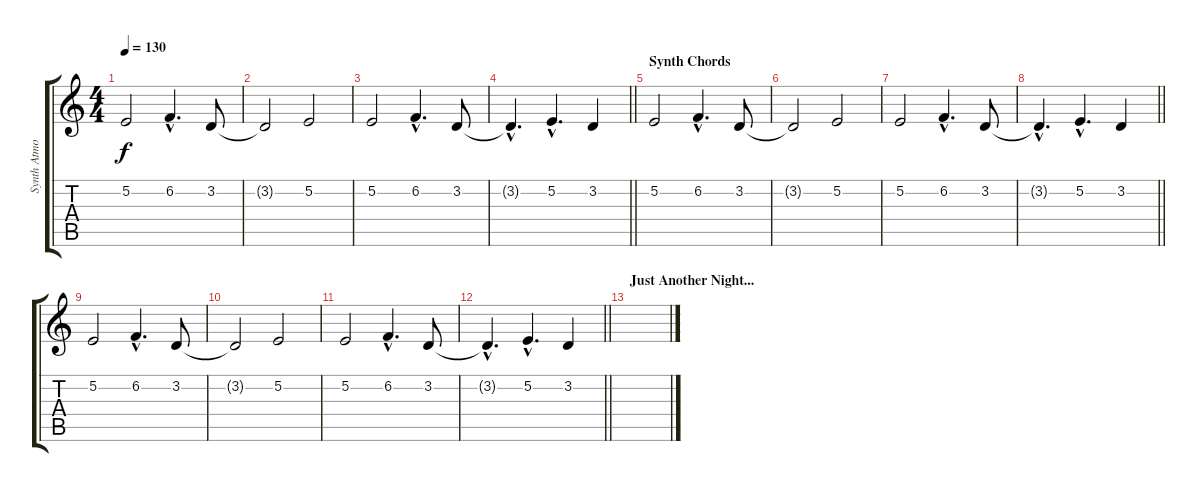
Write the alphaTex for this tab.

\track ("Synth Atmosphere" "Synth Atmo") {instrument pad2warm}
\staff {score tabs}
\tuning (E4 B3 G3 D3 A2 E2) {hide}
\ts (4 4)
\tempo 130
\clef g2
\ks c
5.2.2{dy f} 6.2{hac}.4{d} 3.2.8 |
3.2{t}.2 5.2.2 |
5.2.2 6.2{hac}.4{d} 3.2.8 |
\barLineRight lightlight
3.2{hac t}.4{d} 5.2{hac}.4{d} 3.2.4 |
\section ("" "Synth Chords")
5.2.2 6.2{hac}.4{d} 3.2.8 |
3.2{t}.2 5.2.2 |
5.2.2 6.2{hac}.4{d} 3.2.8 |
\barLineRight lightlight
3.2{hac t}.4{d} 5.2{hac}.4{d} 3.2.4 |
5.2.2 6.2{hac}.4{d} 3.2.8 |
3.2{t}.2 5.2.2 |
5.2.2 6.2{hac}.4{d} 3.2.8 |
\barLineRight lightlight
3.2{hac t}.4{d} 5.2{hac}.4{d} 3.2.4 |
\section ("" "Just Another Night...")
